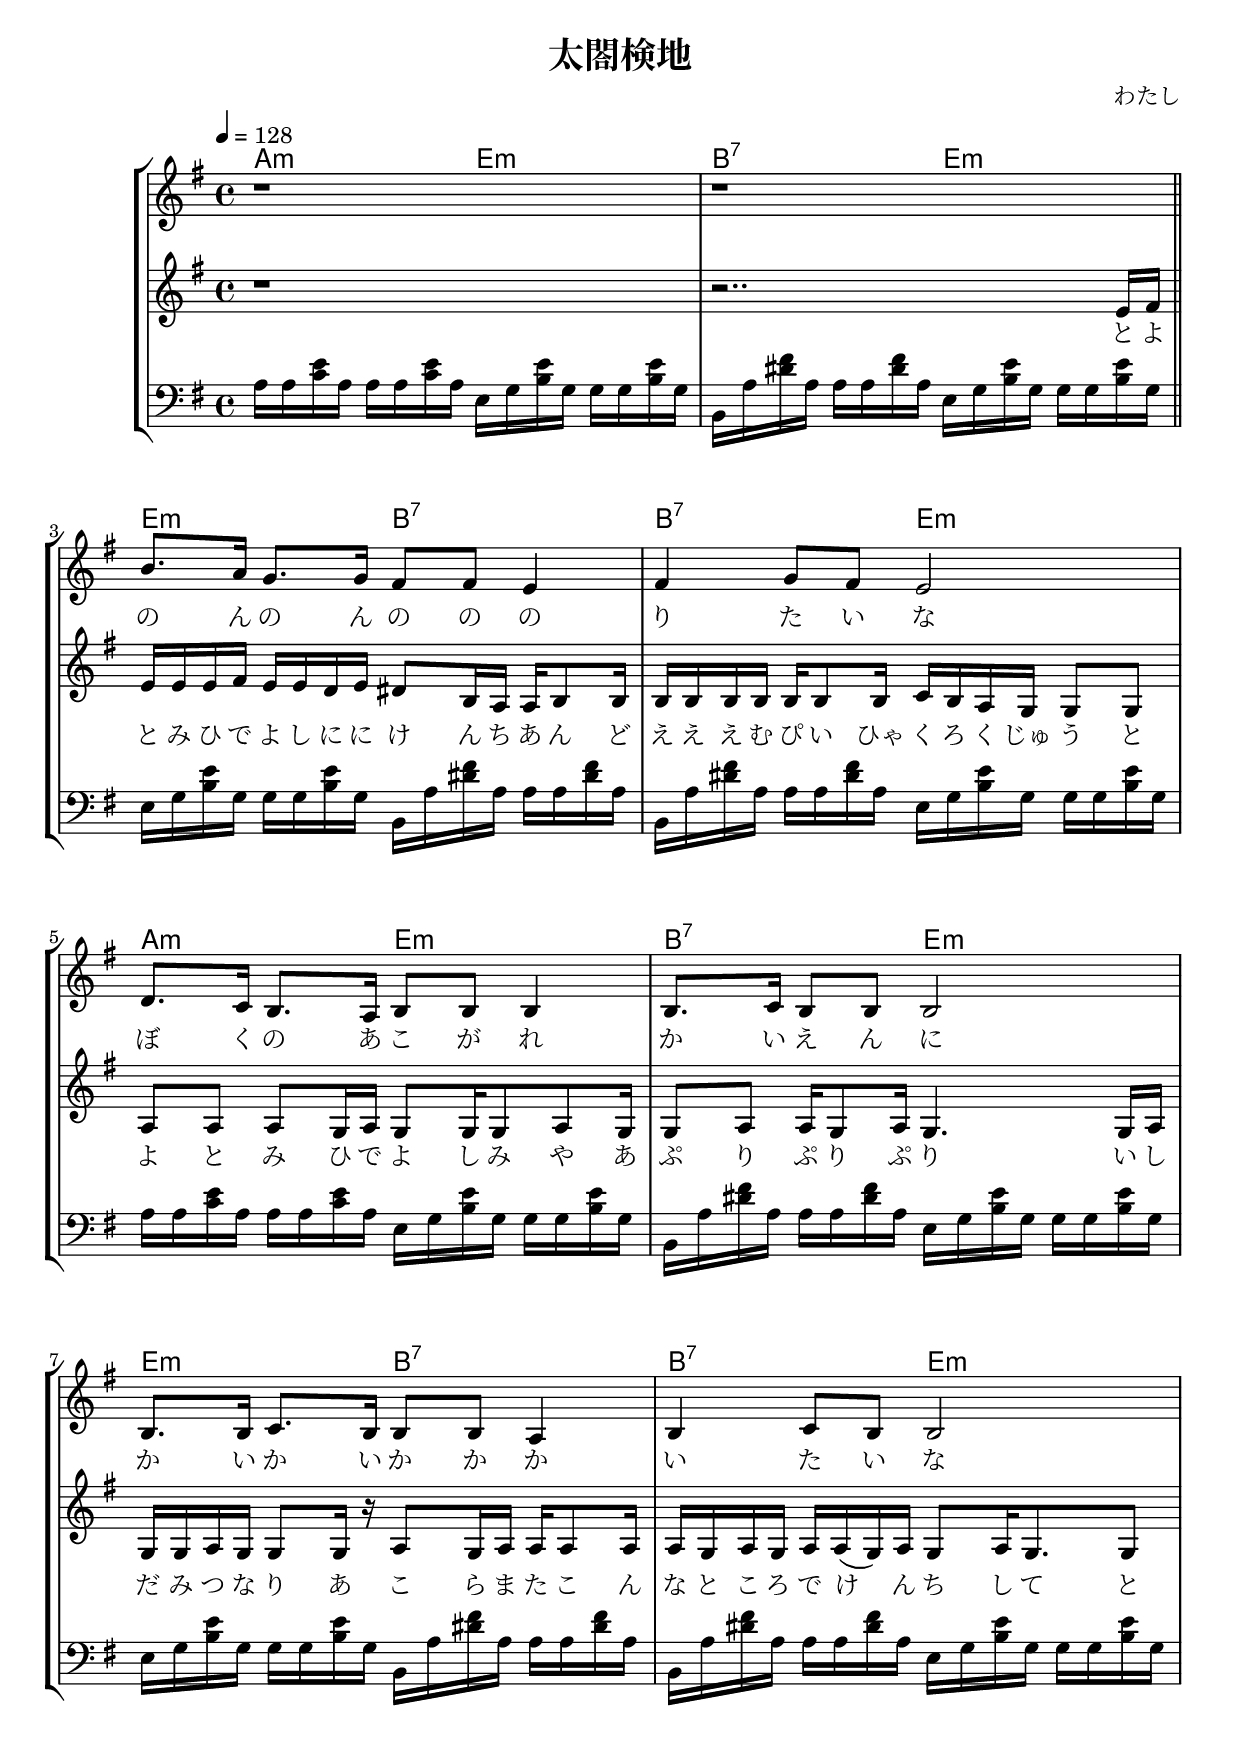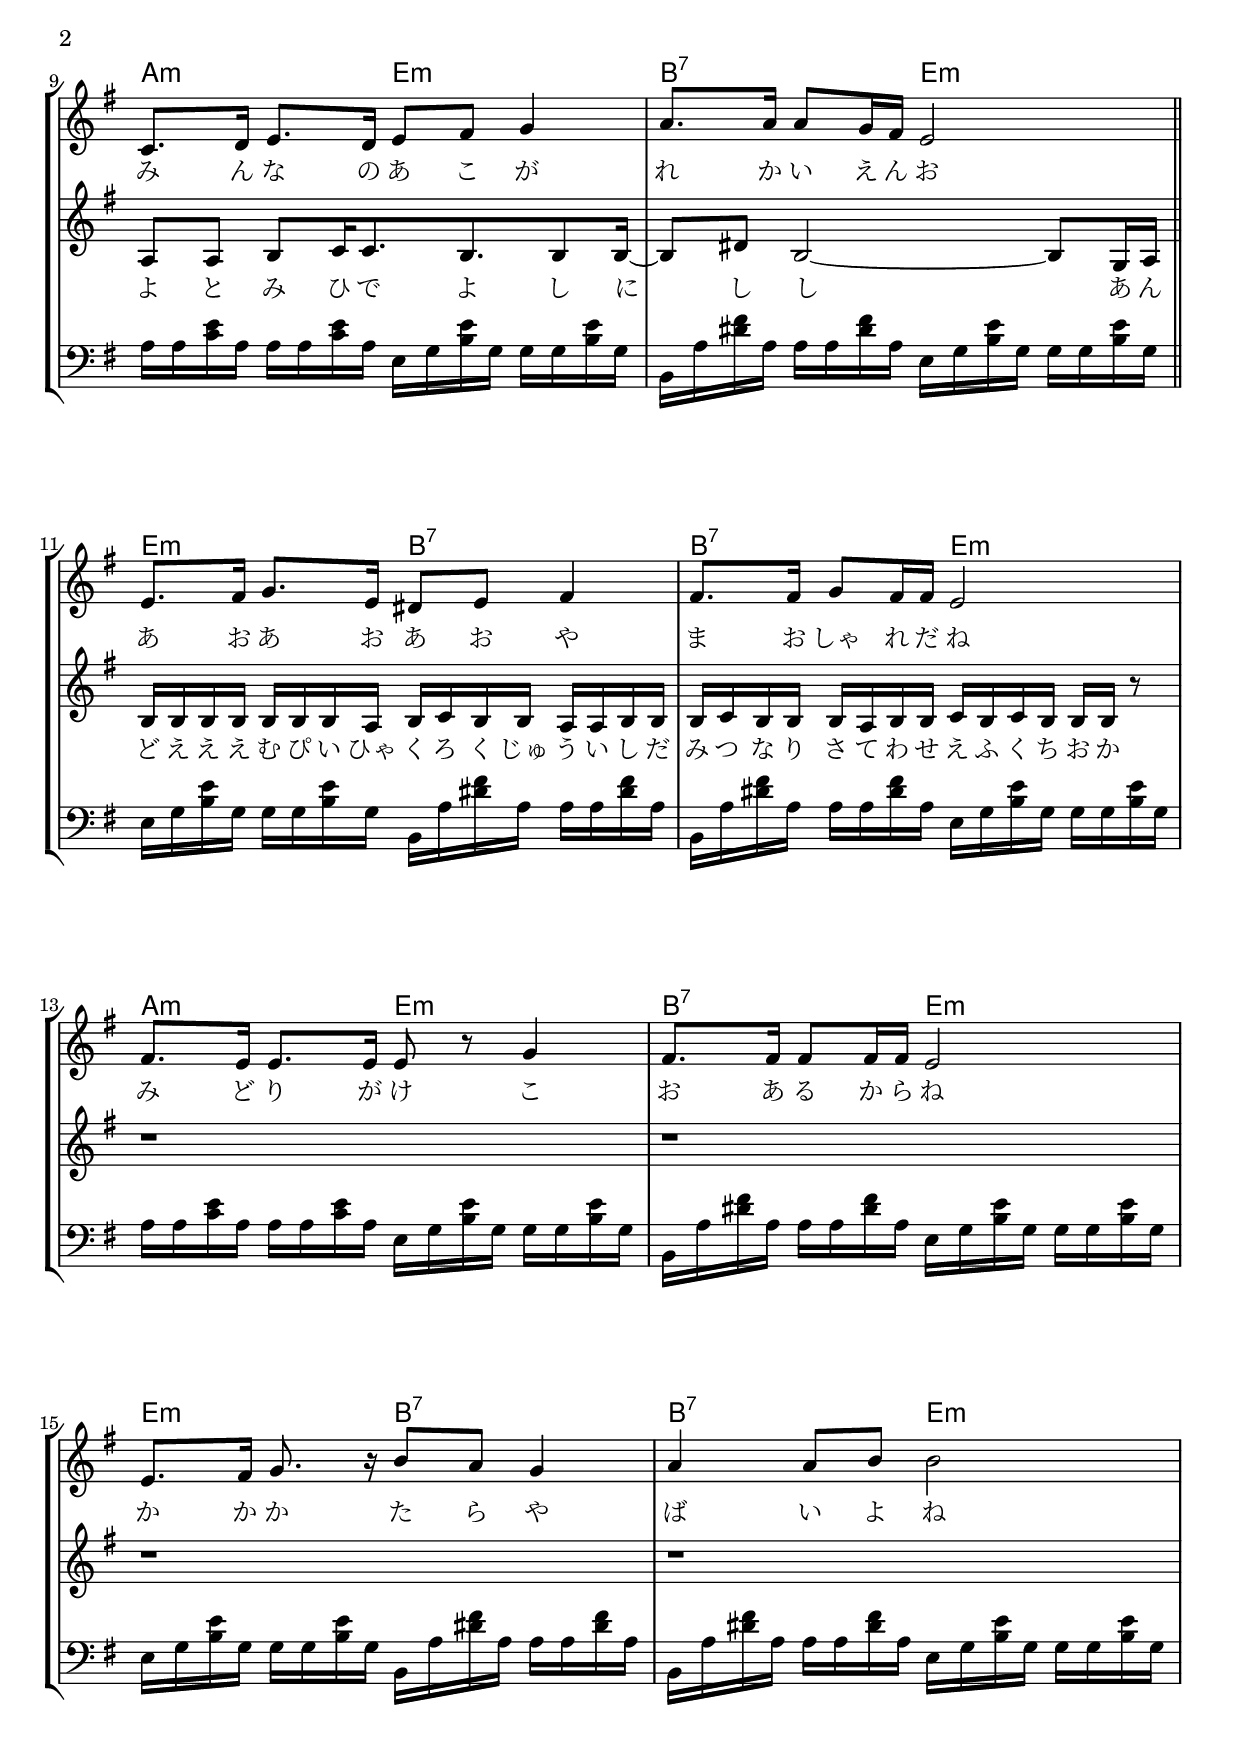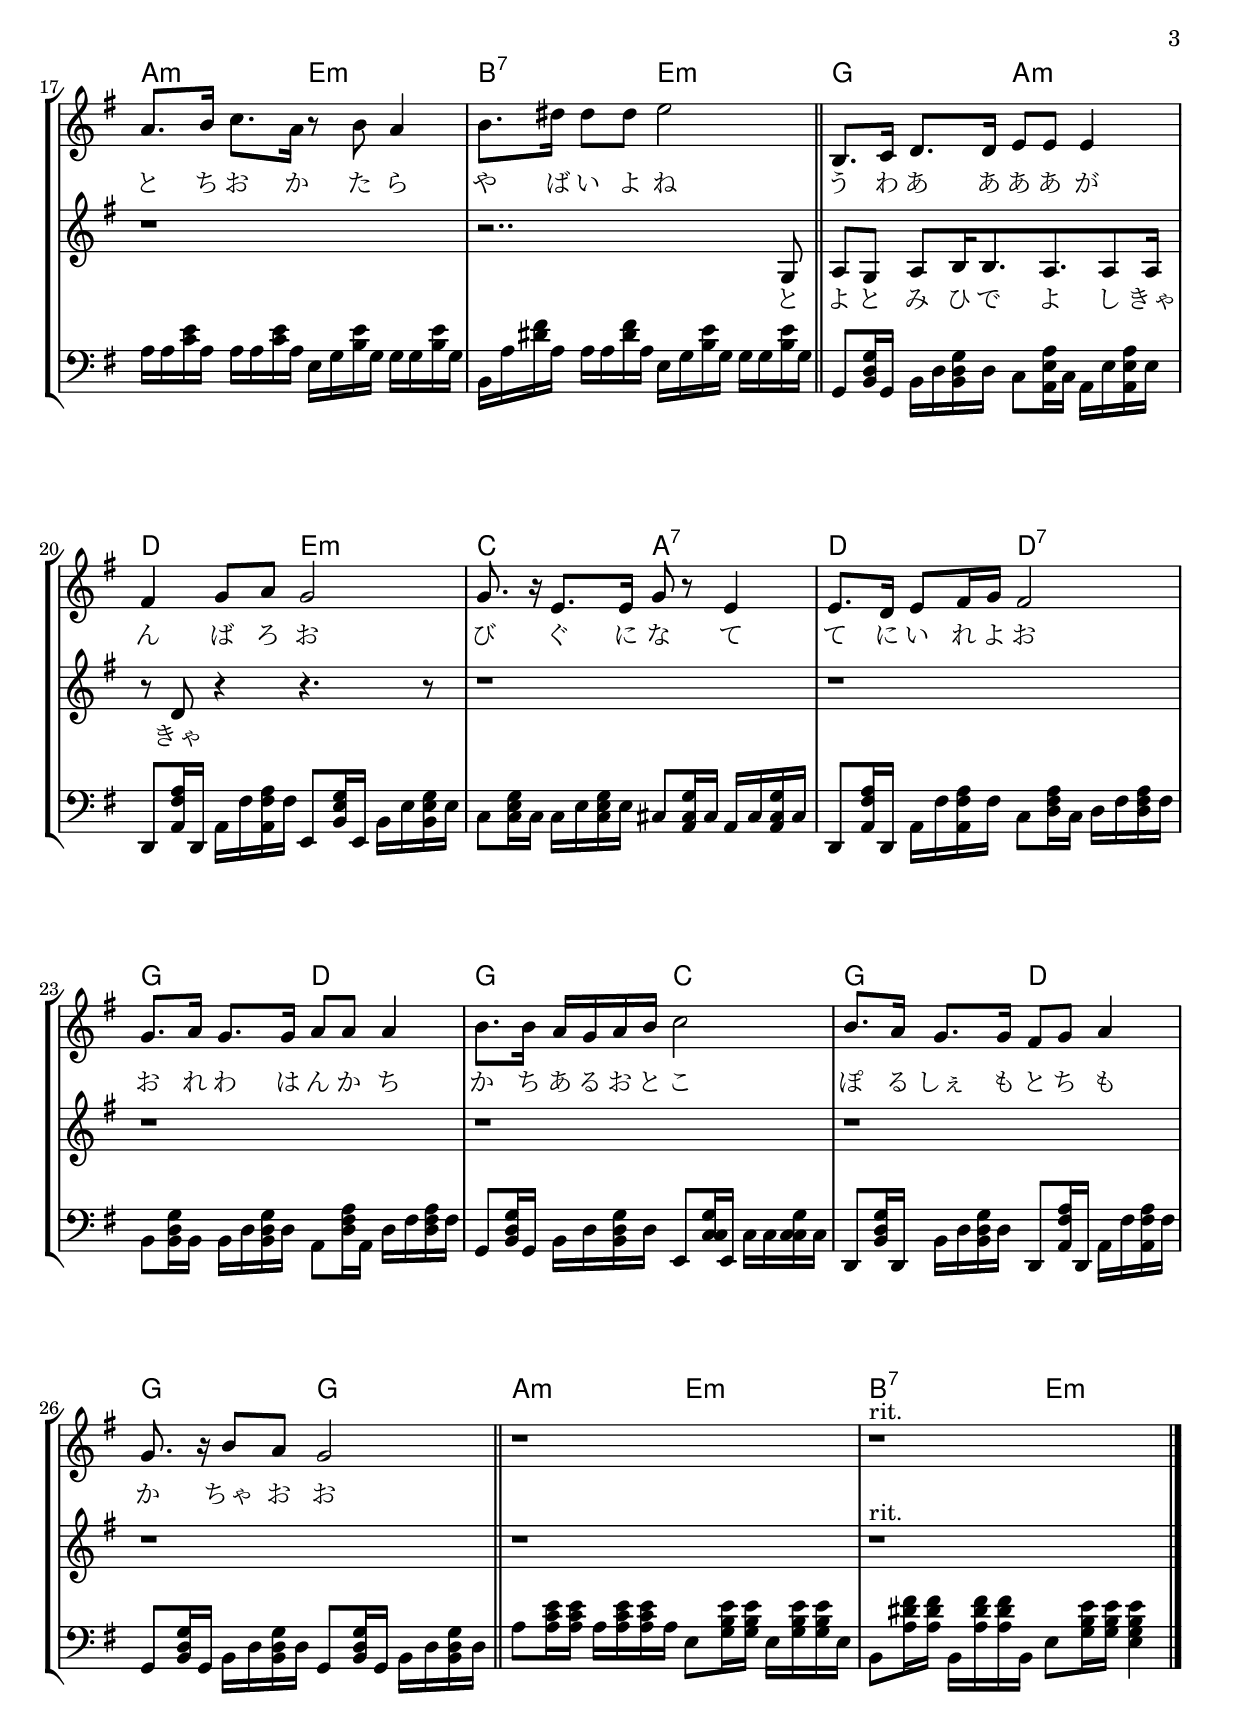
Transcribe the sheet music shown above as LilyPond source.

\version "2.12.1"

\header {
	title = \markup {太閤検地}
	composer = \markup \center-column {わたし}
}

harmony = \chordmode {
	a2:m e:m b:7 e:m 

	e:m b:7 b:7 e:m a:m e:m b:7 e:m e:m b:7 b:7 e:m a:m e:m b:7 e:m 

	e:m b:7 b:7 e:m a:m e:m b:7 e:m e:m b:7 b:7 e:m a:m e:m b:7 e:m 

	g a:m d e:m c a:7 d d:7 g d g c g d g g 

	a:m e:m b:7 e:m 
}

melody = {
	\key g \major
	\tempo 4 = 128
	r1 | r1   
	\set Staff.midiInstrument = #"mmi0.48"
	 b'8.  a'16  g'8.  g'16  fis'8  fis'8  e'4 
	fis'4  g'8  fis'8  e'2 
	d'8.  c'16  b8.  a16  b8  b8  b4 
	b8.  c'16  b8  b8  b2 
	b8.  b16  c'8.  b16  b8  b8  a4 
	b4  c'8  b8  b2 
	c'8.  d'16  e'8.  d'16  e'8  fis'8  g'4 
	a'8.  a'16  a'8  g'16  fis'16  e'2
	\set Staff.midiInstrument = #"mmi0.48"
	 e'8.  fis'16  g'8.  e'16  dis'8  e'8  fis'4 
	fis'8.  fis'16  g'8  fis'16  fis'16  e'2 
	fis'8.  e'16  e'8.  e'16  e'8  r8  g'4 
	fis'8.  fis'16  fis'8  fis'16  fis'16  e'2 
	e'8.  fis'16  g'8.  r16  b'8  a'8  g'4 
	a'4  a'8  b'8  b'2 
	a'8.  b'16  c''8.  a'16  r8  b'8  a'4 
	b'8.  dis''16  dis''8  dis''8  e''2
	\set Staff.midiInstrument = #"mmi0.48"
	 b8.  c'16  d'8.  d'16  e'8  e'8  e'4 
	fis'4  g'8  a'8  g'2 
	g'8.  r16  e'8.  e'16  g'8  r8  e'4 
	e'8.  d'16  e'8  fis'16  g'16  fis'2 
	g'8.  a'16  g'8.  g'16  a'8  a'8  a'4 
	b'8.  b'16  a'16  g'16  a'16  b'16  c''2 
	b'8.  a'16  g'8.  g'16  fis'8  g'8  a'4 
	g'8.  r16  b'8  a'8  g'2
	r1 | r1^"rit." \bar "|."
}

words = \lyricmode {
	
	の  ん  の  ん  の  の  の  り  た  い  な  ぼ  く  の  あ  こ  が  れ  か  い  え  ん  に  か  い  か  い  か  か  か  い  た  い  な  み  ん  な  の  あ  こ  が  れ  か  い  え  ん  お  
	あ  お  あ  お  あ  お  や  ま  お  しゃ  れ  だ  ね  み  ど  り  が  け  こ  お  あ  る  か  ら  ね  か  か  か  た  ら  や  ば  い  よ  ね  と  ち  お  か  た  ら  や  ば  い  よ  ね  
	う  わ  あ  あ  あ  あ  が  ん  ば  ろ  お  び  ぐ  に  な  て  て  に  い  れ  よ  お  お  れ  わ  は  ん  か  ち  か  ち  あ  る  お  と  こ  ぽ  る  しぇ  も  と  ち  も  か  ちゃ  お  お  
	
}

secondmelody = {
	\key g \major
	\tempo 4 = 128
	r1 | r2.. 
	\set Staff.midiInstrument = #"mmi0.48"
	e'16  fis'16 
	e'16  e'16  e'16  fis'16  e'16  e'16  d'16  e'16  dis'8  b16  a16  a16  b8  b16 
	b16  b16  b16  b16  b16  b8  b16  c'16  b16  a16  g16  g8  g8 
	a8  a8  a8  g16  a16  g8  g16  g8  a8  g16 
	g8  a8  a16  g8  a16  g4.  g16  a16 
	g16  g16  a16  g16  g8  g16  r16  a8  g16  a16  a16  a8  a16 
	a16  g16  a16  g16  a16  a16  (g16)  a16  g8  a16  g8.  g8 
	a8  a8  b8  c'16  c'8.  b8.  b8  b16~ 
	b8  dis'8  b2~b8  	\set Staff.midiInstrument = #"mmi0.48"
	g16  a16 
	b16  b16  b16  b16  b16  b16  b16  a16  b16  c'16  b16  b16  a16  a16  b16  b16 
	b16  c'16  b16  b16  b16  a16  b16  b16  c'16  b16  c'16  b16  b16  b16  	r8 r1 r1 r1 r1 r1 r2.. 	\set Staff.midiInstrument = #"mmi0.48"
	g8 
	a8  g8  a8  b16  b8.  a8.  a8  a16 
	r8  d'8  r4  r4.  	r8 r1 r1 r1 r1 r1 r1 	r1 | r1^"rit." \bar "|."
}

secondwords = \lyricmode {
	
	と  よ  と  み  ひ  で  よ  し  に  に  け  ん  ち  あ  ん  ど  え  え  え  む  ぴ  い  ひゃ  く  ろ  く  じゅ  う  と  よ  と  み  ひ  で  よ  し  み  や  あ  ぷ  り  ぷ  り  ぷ  り  い  し  だ  み  つ  な  り  あ  こ  ら  ま  た  こ  ん  な  と  こ  ろ  で  け  ん  ち  し  て  と  よ  と  み  ひ  で  よ  し  に  し  し  
	あ  ん  ど  え  え  え  む  ぴ  い  ひゃ  く  ろ  く  じゅ  う  い  し  だ  み  つ  な  り  さ  て  わ  せ  え  ふ  く  ち  お  か  
	と  よ  と  み  ひ  で  よ  し  きゃ  きゃ  
	
}

tempochange = {
	\tempo 4 = 128
	r1 | r1 \bar "||"
	\tempo 4 = 128
	r1 | r1 | r1 | r1 | r1 | r1 | r1 | r1 \bar "||"
	\tempo 4 = 128
	r1 | r1 | r1 | r1 | r1 | r1 | r1 | r1 \bar "||"
	\tempo 4 = 128
	r1 | r1 | r1 | r1 | r1 | r1 | r1 | r1 \bar "||"
	\tempo 4 = 128
	r1 | \tempo 4 = 96 r2 \tempo 4 = 85 r2 \bar "|."
}

mainacc = {
	\clef bass
	\set Staff.midiInstrument = #"Pizzicato Strings"
	\key g \major
	\tempo 4 = 128
	a16 a <c' e'> a a a <c' e'> a
	e16 g <b e'> g g g <b e'> g
	b,16 a <dis' fis'> a a a <dis' fis'> a
	e16 g <b e'> g g g <b e'> g
	\bar "||"

	\set Staff.midiInstrument = #"Pizzicato Strings"
	e16 g <b e'> g g g <b e'> g
	b,16 a <dis' fis'> a a a <dis' fis'> a
	b,16 a <dis' fis'> a a a <dis' fis'> a
	e16 g <b e'> g g g <b e'> g
	a16 a <c' e'> a a a <c' e'> a
	e16 g <b e'> g g g <b e'> g
	b,16 a <dis' fis'> a a a <dis' fis'> a
	e16 g <b e'> g g g <b e'> g
	e16 g <b e'> g g g <b e'> g
	b,16 a <dis' fis'> a a a <dis' fis'> a
	b,16 a <dis' fis'> a a a <dis' fis'> a
	e16 g <b e'> g g g <b e'> g
	a16 a <c' e'> a a a <c' e'> a
	e16 g <b e'> g g g <b e'> g
	b,16 a <dis' fis'> a a a <dis' fis'> a
	e16 g <b e'> g g g <b e'> g
	\bar "||"

	\set Staff.midiInstrument = #"Pizzicato Strings"
	e16 g <b e'> g g g <b e'> g
	b,16 a <dis' fis'> a a a <dis' fis'> a
	b,16 a <dis' fis'> a a a <dis' fis'> a
	e16 g <b e'> g g g <b e'> g
	a16 a <c' e'> a a a <c' e'> a
	e16 g <b e'> g g g <b e'> g
	b,16 a <dis' fis'> a a a <dis' fis'> a
	e16 g <b e'> g g g <b e'> g
	e16 g <b e'> g g g <b e'> g
	b,16 a <dis' fis'> a a a <dis' fis'> a
	b,16 a <dis' fis'> a a a <dis' fis'> a
	e16 g <b e'> g g g <b e'> g
	a16 a <c' e'> a a a <c' e'> a
	e16 g <b e'> g g g <b e'> g
	b,16 a <dis' fis'> a a a <dis' fis'> a
	e16 g <b e'> g g g <b e'> g
	\bar "||"

	\set Staff.midiInstrument = #"Pizzicato Strings"
	g,8 <b, d g>16 g,16   b,16 d16 <b, d g>16 d16
	c8 <a, e a>16 c16   a,16 e16 <a, e a>16 e16
	d,8 <a, fis a>16 d,16   a,16 fis16 <a, fis a>16 fis16
	e,8 <b, e g>16 e,16   b,16 e16 <b, e g>16 e16
	c8 <c e g>16 c16   c16 e16 <c e g>16 e16
	cis8 <a, cis g>16 cis16   a,16 cis16 <a, cis g>16 cis16
	d,8 <a, fis a>16 d,16   a,16 fis16 <a, fis a>16 fis16
	c8 <d fis a>16 c16   d16 fis16 <d fis a>16 fis16
	b,8 <b, d g>16 b,16   b,16 d16 <b, d g>16 d16
	a,8 <d fis a>16 a,16   d16 fis16 <d fis a>16 fis16
	g,8 <b, d g>16 g,16   b,16 d16 <b, d g>16 d16
	e,8 <c c g>16 e,16   c16 c16 <c c g>16 c16
	d,8 <b, d g>16 d,16   b,16 d16 <b, d g>16 d16
	d,8 <a, fis a>16 d,16   a,16 fis16 <a, fis a>16 fis16
	g,8 <b, d g>16 g,16   b,16 d16 <b, d g>16 d16
	g,8 <b, d g>16 g,16   b,16 d16 <b, d g>16 d16
	\bar "||"

	\set Staff.midiInstrument = #"Pizzicato Strings"
	a8 <a c' e'>16 <a c' e'>16   a16 <a c' e'>16 <a c' e'>16 a16
	e8 <g b e'>16 <g b e'>16   e16 <g b e'>16 <g b e'>16 e16
	b,8 <a dis' fis'>16 <a dis' fis'>16   b,16 <a dis' fis'>16 <a dis' fis'>16 b,16
	e8 <g b e'>16 <g b e'>16 <e g b e'>4
	\bar "|."
}

subacc = {
	\clef bass
	\set Staff.midiInstrument = #"Synth Voice"
	\key g \major
	\tempo 4 = 128
	a16 <a c' e'>16 <a c' e'>16 a16   <a c' e'>16 <a c' e'>16 a16 <a c' e'>16
	e16 <g b e'>16 <g b e'>16 e16   <g b e'>16 <g b e'>16 e16 <g b e'>16
	b,16 <a dis' fis'>16 <a dis' fis'>16 b,16   <a dis' fis'>16 <a dis' fis'>16 b,16 <a dis' fis'>16
	e16 <g b e'>16 <g b e'>16 e16   <g b e'>16 <g b e'>16 e16 <g b e'>16
	\bar "||"

	\set Staff.midiInstrument = #"Synth Voice"
	e16 <g b e'>16 <g b e'>16 e16   <g b e'>16 <g b e'>16 e16 <g b e'>16
	b,16 <a dis' fis'>16 <a dis' fis'>16 b,16   <a dis' fis'>16 <a dis' fis'>16 b,16 <a dis' fis'>16
	b,16 <a dis' fis'>16 <a dis' fis'>16 b,16   <a dis' fis'>16 <a dis' fis'>16 b,16 <a dis' fis'>16
	e16 <g b e'>16 <g b e'>16 e16   <g b e'>16 <g b e'>16 e16 <g b e'>16
	a16 <a c' e'>16 <a c' e'>16 a16   <a c' e'>16 <a c' e'>16 a16 <a c' e'>16
	e16 <g b e'>16 <g b e'>16 e16   <g b e'>16 <g b e'>16 e16 <g b e'>16
	b,16 <a dis' fis'>16 <a dis' fis'>16 b,16   <a dis' fis'>16 <a dis' fis'>16 b,16 <a dis' fis'>16
	e16 <g b e'>16 <g b e'>16 e16   <g b e'>16 <g b e'>16 e16 <g b e'>16
	e16 <g b e'>16 <g b e'>16 e16   <g b e'>16 <g b e'>16 e16 <g b e'>16
	b,16 <a dis' fis'>16 <a dis' fis'>16 b,16   <a dis' fis'>16 <a dis' fis'>16 b,16 <a dis' fis'>16
	b,16 <a dis' fis'>16 <a dis' fis'>16 b,16   <a dis' fis'>16 <a dis' fis'>16 b,16 <a dis' fis'>16
	e16 <g b e'>16 <g b e'>16 e16   <g b e'>16 <g b e'>16 e16 <g b e'>16
	a16 <a c' e'>16 <a c' e'>16 a16   <a c' e'>16 <a c' e'>16 a16 <a c' e'>16
	e16 <g b e'>16 <g b e'>16 e16   <g b e'>16 <g b e'>16 e16 <g b e'>16
	b,16 <a dis' fis'>16 <a dis' fis'>16 b,16   <a dis' fis'>16 <a dis' fis'>16 b,16 <a dis' fis'>16
	e16 <g b e'>16 <g b e'>16 e16   <g b e'>16 <g b e'>16 e16 <g b e'>16
	\bar "||"

	\set Staff.midiInstrument = #"Synth Voice"
	e16 <g b e'>16 <g b e'>16 e16   <g b e'>16 <g b e'>16 e16 <g b e'>16
	b,16 <a dis' fis'>16 <a dis' fis'>16 b,16   <a dis' fis'>16 <a dis' fis'>16 b,16 <a dis' fis'>16
	b,16 <a dis' fis'>16 <a dis' fis'>16 b,16   <a dis' fis'>16 <a dis' fis'>16 b,16 <a dis' fis'>16
	e16 <g b e'>16 <g b e'>16 e16   <g b e'>16 <g b e'>16 e16 <g b e'>16
	a16 <a c' e'>16 <a c' e'>16 a16   <a c' e'>16 <a c' e'>16 a16 <a c' e'>16
	e16 <g b e'>16 <g b e'>16 e16   <g b e'>16 <g b e'>16 e16 <g b e'>16
	b,16 <a dis' fis'>16 <a dis' fis'>16 b,16   <a dis' fis'>16 <a dis' fis'>16 b,16 <a dis' fis'>16
	e16 <g b e'>16 <g b e'>16 e16   <g b e'>16 <g b e'>16 e16 <g b e'>16
	e16 <g b e'>16 <g b e'>16 e16   <g b e'>16 <g b e'>16 e16 <g b e'>16
	b,16 <a dis' fis'>16 <a dis' fis'>16 b,16   <a dis' fis'>16 <a dis' fis'>16 b,16 <a dis' fis'>16
	b,16 <a dis' fis'>16 <a dis' fis'>16 b,16   <a dis' fis'>16 <a dis' fis'>16 b,16 <a dis' fis'>16
	e16 <g b e'>16 <g b e'>16 e16   <g b e'>16 <g b e'>16 e16 <g b e'>16
	a16 <a c' e'>16 <a c' e'>16 a16   <a c' e'>16 <a c' e'>16 a16 <a c' e'>16
	e16 <g b e'>16 <g b e'>16 e16   <g b e'>16 <g b e'>16 e16 <g b e'>16
	b,16 <a dis' fis'>16 <a dis' fis'>16 b,16   <a dis' fis'>16 <a dis' fis'>16 b,16 <a dis' fis'>16
	e16 <g b e'>16 <g b e'>16 e16   <g b e'>16 <g b e'>16 e16 <g b e'>16
	\bar "||"

	\set Staff.midiInstrument = #"Synth Voice"
	g,16 <b, d g>16 <b, d g>16 g,16   <b, d g>16 <b, d g>16 g,16 <b, d g>16
	c16 <a, e a>16 <a, e a>16 c16   <a, e a>16 <a, e a>16 c16 <a, e a>16
	d,16 <a, fis a>16 <a, fis a>16 d,16   <a, fis a>16 <a, fis a>16 d,16 <a, fis a>16
	e,16 <b, e g>16 <b, e g>16 e,16   <b, e g>16 <b, e g>16 e,16 <b, e g>16
	c16 <c e g>16 <c e g>16 c16   <c e g>16 <c e g>16 c16 <c e g>16
	cis16 <a, cis g>16 <a, cis g>16 cis16   <a, cis g>16 <a, cis g>16 cis16 <a, cis g>16
	d,16 <a, fis a>16 <a, fis a>16 d,16   <a, fis a>16 <a, fis a>16 d,16 <a, fis a>16
	c16 <d fis a>16 <d fis a>16 c16   <d fis a>16 <d fis a>16 c16 <d fis a>16
	b,16 <b, d g>16 <b, d g>16 b,16   <b, d g>16 <b, d g>16 b,16 <b, d g>16
	a,16 <d fis a>16 <d fis a>16 a,16   <d fis a>16 <d fis a>16 a,16 <d fis a>16
	g,16 <b, d g>16 <b, d g>16 g,16   <b, d g>16 <b, d g>16 g,16 <b, d g>16
	e,16 <c c g>16 <c c g>16 e,16   <c c g>16 <c c g>16 e,16 <c c g>16
	d,16 <b, d g>16 <b, d g>16 d,16   <b, d g>16 <b, d g>16 d,16 <b, d g>16
	d,16 <a, fis a>16 <a, fis a>16 d,16   <a, fis a>16 <a, fis a>16 d,16 <a, fis a>16
	g,16 <b, d g>16 <b, d g>16 g,16   <b, d g>16 <b, d g>16 g,16 <b, d g>16
	g,16 <b, d g>16 <b, d g>16 g,16   <b, d g>16 <b, d g>16 g,16 <b, d g>16
	\bar "||"

	\set Staff.midiInstrument = #"Synth Voice"
	a16 <a c' e'>16 <a c' e'>16 a16   <a c' e'>16 <a c' e'>16 a16 <a c' e'>16
	e16 <g b e'>16 <g b e'>16 e16   <g b e'>16 <g b e'>16 e16 <g b e'>16
	b,16 <a dis' fis'>16 <a dis' fis'>16 b,16   <a dis' fis'>16 <a dis' fis'>16 b,16 <a dis' fis'>16
	e8 <g b e'>16 <g b e'>16 <e g b e'>4
	\bar "|."
}

percA = {
	\drummode {
	r4 hh8. hh4 r16 hh4  |hh4 hh8 hh4. hh4  \bar "||"
	r4 hh8. hh4 r16 hh4  |hh4 hh8 hh4. hh4  |hh4 hh8. hh4 r16 hh4  |hh4 hh8 hh4. hh4  |r4 hh8. hh4 r16 hh4  |hh4 hh8 hh4. hh4  |hh4 hh8. hh4 r16 hh4  |hh4 hh8 hh4. hh4  \bar "||"
	r4 hh8. hh4 r16 hh4  |hh4 hh8 hh4. hh4  |hh4 hh8. hh4 r16 hh4  |hh4 hh8 hh4. hh4  |r4 hh8. hh4 r16 hh4  |hh4 hh8 hh4. hh4  |hh4 hh8. hh4 r16 hh4  |hh4 hh8 hh4. hh4  \bar "||"
	r4 hh8. hh4 r16 hh4  |hh4 hh8 hh4. hh4  |hh4 hh8. hh4 r16 hh4  |hh4 hh8 hh4. hh4  |r4 hh8. hh4 r16 hh4  |hh4 hh8 hh4. hh4  |hh4 hh8. hh4 r16 hh4  |hh4 hh8 hh4. hh4  \bar "||"
	r4 hh8. hh4 r16 hh4  |hh4 hh8 hh4. hh4  \bar "|."
	}
}

percB = {
	\drummode {
	r8 hhp4 hhp4 hhp4 hhp8  |r8 hhp2 hhp4.  \bar "||"
	r8 hhp4 hhp4 hhp4 hhp8  |r8 hhp2 hhp4 hhp8  |r8 hhp4 hhp4 hhp4 hhp8  |r8 hhp2 hhp4 hhp8  |r8 hhp4 hhp4 hhp4 hhp8  |r8 hhp2 hhp4 hhp8  |r8 hhp4 hhp4 hhp4 hhp8  |r8 hhp2 hhp4.  \bar "||"
	r8 hhp4 hhp4 hhp4 hhp8  |r8 hhp2 hhp4 hhp8  |r8 hhp4 hhp4 hhp4 hhp8  |r8 hhp2 hhp4 hhp8  |r8 hhp4 hhp4 hhp4 hhp8  |r8 hhp2 hhp4 hhp8  |r8 hhp4 hhp4 hhp4 hhp8  |r8 hhp2 hhp4.  \bar "||"
	r8 hhp4 hhp4 hhp4 hhp8  |r8 hhp2 hhp4 hhp8  |r8 hhp4 hhp4 hhp4 hhp8  |r8 hhp2 hhp4 hhp8  |r8 hhp4 hhp4 hhp4 hhp8  |r8 hhp2 hhp4 hhp8  |r8 hhp4 hhp4 hhp4 hhp8  |r8 hhp2 hhp4.  \bar "||"
	r8 hhp4 hhp4 hhp4 hhp8  |r8 hhp2 hhp4.  \bar "|."
	}
}

percC = {
	\drummode {
	r4 sn2 sn8. sn16  |r4 sn2 sn8 sn16 sn16  \bar "||"
	r4 sn2 sn8. sn16  |r4 sn2 sn8. sn16  |r4 sn2 sn8. sn16  |r4 sn2 sn8. sn16  |r4 sn2 sn8. sn16  |r4 sn2 sn8. sn16  |r4 sn2 sn8. sn16  |r4 sn2 sn8 sn16 sn16  \bar "||"
	r4 sn2 sn8. sn16  |r4 sn2 sn8. sn16  |r4 sn2 sn8. sn16  |r4 sn2 sn8. sn16  |r4 sn2 sn8. sn16  |r4 sn2 sn8. sn16  |r4 sn2 sn8. sn16  |r4 sn2 sn8 sn16 sn16  \bar "||"
	r4 sn2 sn8. sn16  |r4 sn2 sn8. sn16  |r4 sn2 sn8. sn16  |r4 sn2 sn8. sn16  |r4 sn2 sn8. sn16  |r4 sn2 sn8. sn16  |r4 sn2 sn8. sn16  |r4 sn2 sn8 sn16 sn16  \bar "||"
	r4 sn2 sn8. sn16  |r4 sn2 sn8 sn16 sn16  \bar "|."
	}
}

percD = {
	\drummode {
	bd4. r16 bd8. bd4 bd8  |bd8 bd4 r16 bd8. bd4 bd8  \bar "||"
	bd4. r16 bd8. bd4 bd8  |bd8 bd4 r16 bd8. bd4 bd8  |bd4. r16 bd8. bd4 bd8  |bd8 bd4 r16 bd8. bd4 bd8  |bd4. r16 bd8. bd4 bd8  |bd8 bd4 r16 bd8. bd4 bd8  |bd4. r16 bd8. bd4 bd8  |bd8 bd4 r16 bd8. bd4 bd8  \bar "||"
	bd4. r16 bd8. bd4 bd8  |bd8 bd4 r16 bd8. bd4 bd8  |bd4. r16 bd8. bd4 bd8  |bd8 bd4 r16 bd8. bd4 bd8  |bd4. r16 bd8. bd4 bd8  |bd8 bd4 r16 bd8. bd4 bd8  |bd4. r16 bd8. bd4 bd8  |bd8 bd4 r16 bd8. bd4 bd8  \bar "||"
	bd4. r16 bd8. bd4 bd8  |bd8 bd4 r16 bd8. bd4 bd8  |bd4. r16 bd8. bd4 bd8  |bd8 bd4 r16 bd8. bd4 bd8  |bd4. r16 bd8. bd4 bd8  |bd8 bd4 r16 bd8. bd4 bd8  |bd4. r16 bd8. bd4 bd8  |bd8 bd4 r16 bd8. bd4 bd8  \bar "||"
	bd4. r16 bd8. bd4 bd8  |bd8 bd4 r16 bd8. bd4 bd8  \bar "|."
	}
}

percE = {
	\drummode {
	r1  |r4. r16 hho2 r16  \bar "||"
	r1  |r4. r16 hho2 r16  |r1  |r4. r16 hho2 r16  |r1  |r4. r16 hho2 r16  |r1  |r4. r16 hho2 r16  \bar "||"
	r1  |r4. r16 hho2 r16  |r1  |r4. r16 hho2 r16  |r1  |r4. r16 hho2 r16  |r1  |r4. r16 hho2 r16  \bar "||"
	r1  |r4. r16 hho2 r16  |r1  |r4. r16 hho2 r16  |r1  |r4. r16 hho2 r16  |r1  |r4. r16 hho2 r16  \bar "||"
	r1  |r4. r16 hho2 r16  \bar "|."
	}
}

percF = {
	\drummode {
	cymc1  |r1 \bar "||"
	cymc1  |r1 |r1 |r1 |cymc1  |r1 |r1 |r1 \bar "||"
	cymc1  |r1 |r1 |r1 |cymc1  |r1 |r1 |r1 \bar "||"
	cymc1  |r1 |r1 |r1 |cymc1  |r1 |r1 |r1 \bar "||"
	cymc1  |r1 \bar "|."
	}
}

\score {
	<<
		\new StaffGroup <<
			\new ChordNames {\harmony}
			\new Voice = "melody" {\melody}
			\new Lyrics \lyricsto "melody" \words
			\new Voice = "secondmelody" {\secondmelody}
			\new Lyrics \lyricsto "secondmelody" \secondwords
			\new Staff = "mainacc" {\mainacc}
		>>
	>>
	\layout { }
}
